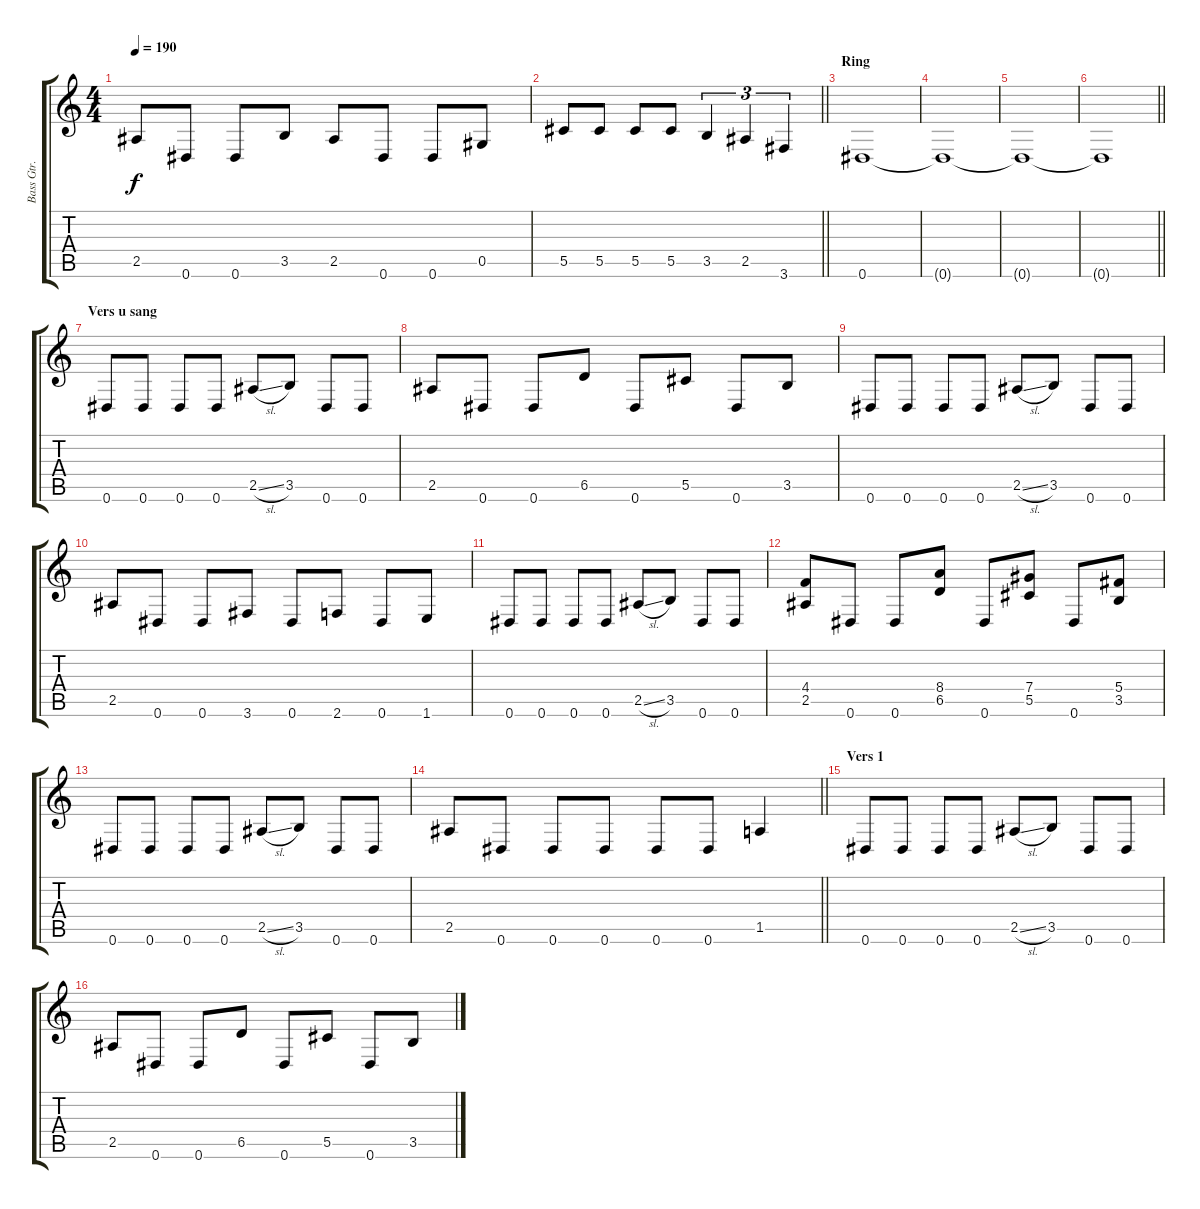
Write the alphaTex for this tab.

\track ("Bass Gtr." "Bass Gtr.") {instrument electricbassfinger}
\staff {score tabs}
\tuning (Eb4 Bb3 Gb3 Db3 Ab2 Eb2) {hide}
\ts (4 4)
\tempo 190
\clef g2
\ks c
2.5.8{dy f} 0.6.8 0.6.8 3.5.8 2.5.8 0.6.8 0.6.8 0.5.8 |
\barLineRight lightlight
5.5.8 5.5.8 5.5.8 5.5.8 3.5.4{tu (3 2)} 2.5.4{tu (3 2)} 3.6.4{tu (3 2)} |
\section ("" "Ring")
0.6.1 |
0.6{t}.1 |
0.6{t}.1 |
\barLineRight lightlight
0.6{t}.1 |
\section ("" "Vers u sang")
0.6.8 0.6.8 0.6.8 0.6.8 2.5{sl}.8 3.5.8 0.6.8 0.6.8 |
2.5.8 0.6.8 0.6.8 6.5.8 0.6.8 5.5.8 0.6.8 3.5.8 |
0.6.8 0.6.8 0.6.8 0.6.8 2.5{sl}.8 3.5.8 0.6.8 0.6.8 |
2.5.8 0.6.8 0.6.8 3.6.8 0.6.8 2.6.8 0.6.8 1.6.8 |
0.6.8 0.6.8 0.6.8 0.6.8 2.5{sl}.8 3.5.8 0.6.8 0.6.8 |
(4.4 2.5).8 0.6.8 0.6.8 (8.4 6.5).8 0.6.8 (7.4 5.5).8 0.6.8 (5.4 3.5).8 |
0.6.8 0.6.8 0.6.8 0.6.8 2.5{sl}.8 3.5.8 0.6.8 0.6.8 |
\barLineRight lightlight
2.5.8 0.6.8 0.6.8 0.6.8 0.6.8 0.6.8 1.5.4 |
\section ("" "Vers 1")
0.6.8 0.6.8 0.6.8 0.6.8 2.5{sl}.8 3.5.8 0.6.8 0.6.8 |
2.5.8 0.6.8 0.6.8 6.5.8 0.6.8 5.5.8 0.6.8 3.5.8
